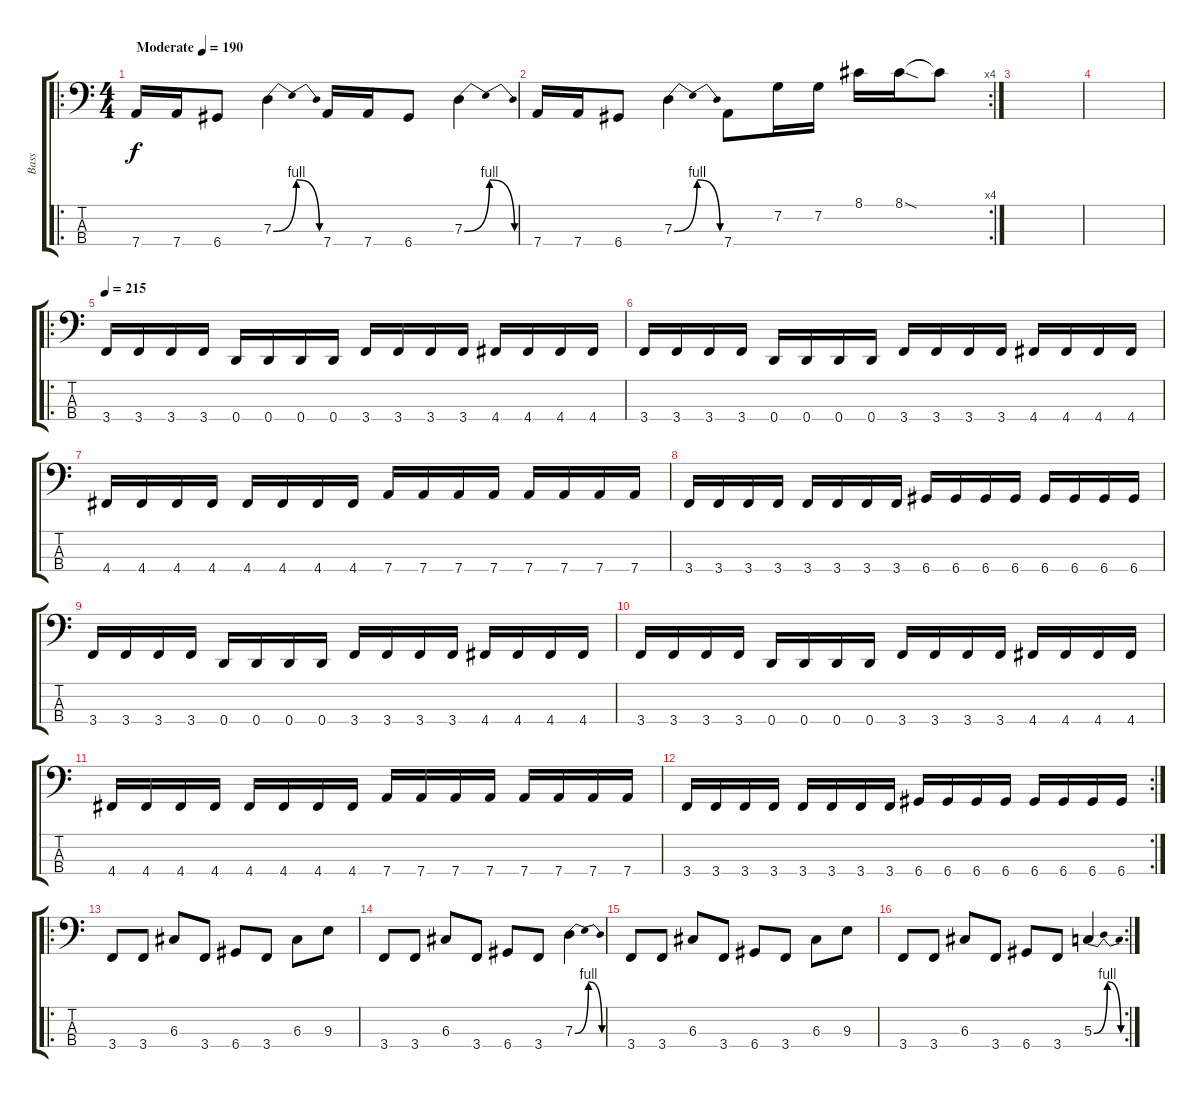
\track ("Bass" "Bass") {instrument electricbasspick}
\staff {score tabs}
\tuning (F2 C2 G1 D1) {hide}
\ro
\ts (4 4)
\tempo (190 "Moderate")
\clef f4
\ks c
7.4.16{dy f instrument electricbasspick} 7.4.16 6.4.8 7.3{be (bendrelease 0 0 45 4 45 4 60 0)}.4 7.4.16 7.4.16 6.4.8 7.3{be (bendrelease 0 0 45 4 45 4 60 0)}.4 |
\rc 4
7.4.16 7.4.16 6.4.8 7.3{be (bendrelease 0 0 45 4 45 4 60 0)}.4 7.4.8 7.2.16 7.2.16 8.1.16 8.1{sod}.16 8.1{t}.8 |
|
|
\ro
\tempo 215
3.4.16 3.4.16 3.4.16 3.4.16 0.4.16 0.4.16 0.4.16 0.4.16 3.4.16 3.4.16 3.4.16 3.4.16 4.4.16 4.4.16 4.4.16 4.4.16 |
3.4.16 3.4.16 3.4.16 3.4.16 0.4.16 0.4.16 0.4.16 0.4.16 3.4.16 3.4.16 3.4.16 3.4.16 4.4.16 4.4.16 4.4.16 4.4.16 |
4.4.16 4.4.16 4.4.16 4.4.16 4.4.16 4.4.16 4.4.16 4.4.16 7.4.16 7.4.16 7.4.16 7.4.16 7.4.16 7.4.16 7.4.16 7.4.16 |
3.4.16 3.4.16 3.4.16 3.4.16 3.4.16 3.4.16 3.4.16 3.4.16 6.4.16 6.4.16 6.4.16 6.4.16 6.4.16 6.4.16 6.4.16 6.4.16 |
3.4.16 3.4.16 3.4.16 3.4.16 0.4.16 0.4.16 0.4.16 0.4.16 3.4.16 3.4.16 3.4.16 3.4.16 4.4.16 4.4.16 4.4.16 4.4.16 |
3.4.16 3.4.16 3.4.16 3.4.16 0.4.16 0.4.16 0.4.16 0.4.16 3.4.16 3.4.16 3.4.16 3.4.16 4.4.16 4.4.16 4.4.16 4.4.16 |
4.4.16 4.4.16 4.4.16 4.4.16 4.4.16 4.4.16 4.4.16 4.4.16 7.4.16 7.4.16 7.4.16 7.4.16 7.4.16 7.4.16 7.4.16 7.4.16 |
\rc 2
3.4.16 3.4.16 3.4.16 3.4.16 3.4.16 3.4.16 3.4.16 3.4.16 6.4.16 6.4.16 6.4.16 6.4.16 6.4.16 6.4.16 6.4.16 6.4.16 |
\ro
3.4.8 3.4.8 6.3.8 3.4.8 6.4.8 3.4.8 6.3.8 9.3.8 |
3.4.8 3.4.8 6.3.8 3.4.8 6.4.8 3.4.8 7.3{be (bendrelease 0 0 45 4 45 4 60 0)}.4 |
3.4.8 3.4.8 6.3.8 3.4.8 6.4.8 3.4.8 6.3.8 9.3.8 |
\rc 2
3.4.8 3.4.8 6.3.8 3.4.8 6.4.8 3.4.8 5.3{be (bendrelease 0 0 45 4 45 4 60 0)}.4
